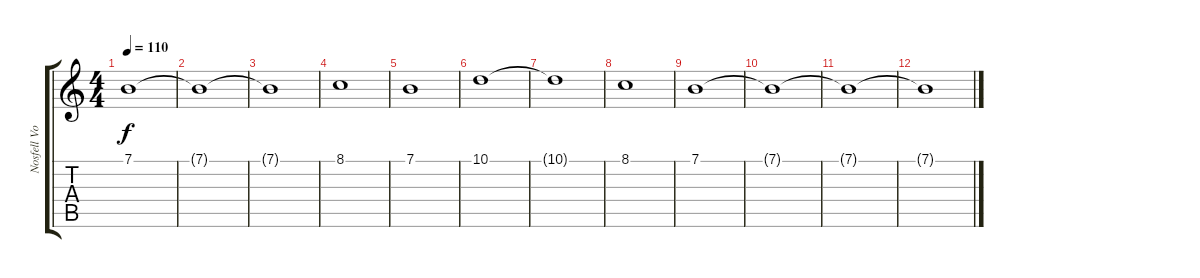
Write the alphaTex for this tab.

\track ("Nosfell Voix" "Nosfell Vo") {instrument lead2sawtooth}
\staff {score tabs}
\tuning (E4 B3 G3 D3 A2 E2) {hide}
\ts (4 4)
\tempo 110
\clef g2
\ks c
7.1.1{dy f} |
7.1{t}.1 |
7.1{t}.1 |
8.1.1 |
7.1.1 |
10.1.1 |
10.1{t}.1 |
8.1.1 |
7.1.1{volume 0} |
7.1{t}.1 |
7.1{t}.1 |
7.1{t}.1
